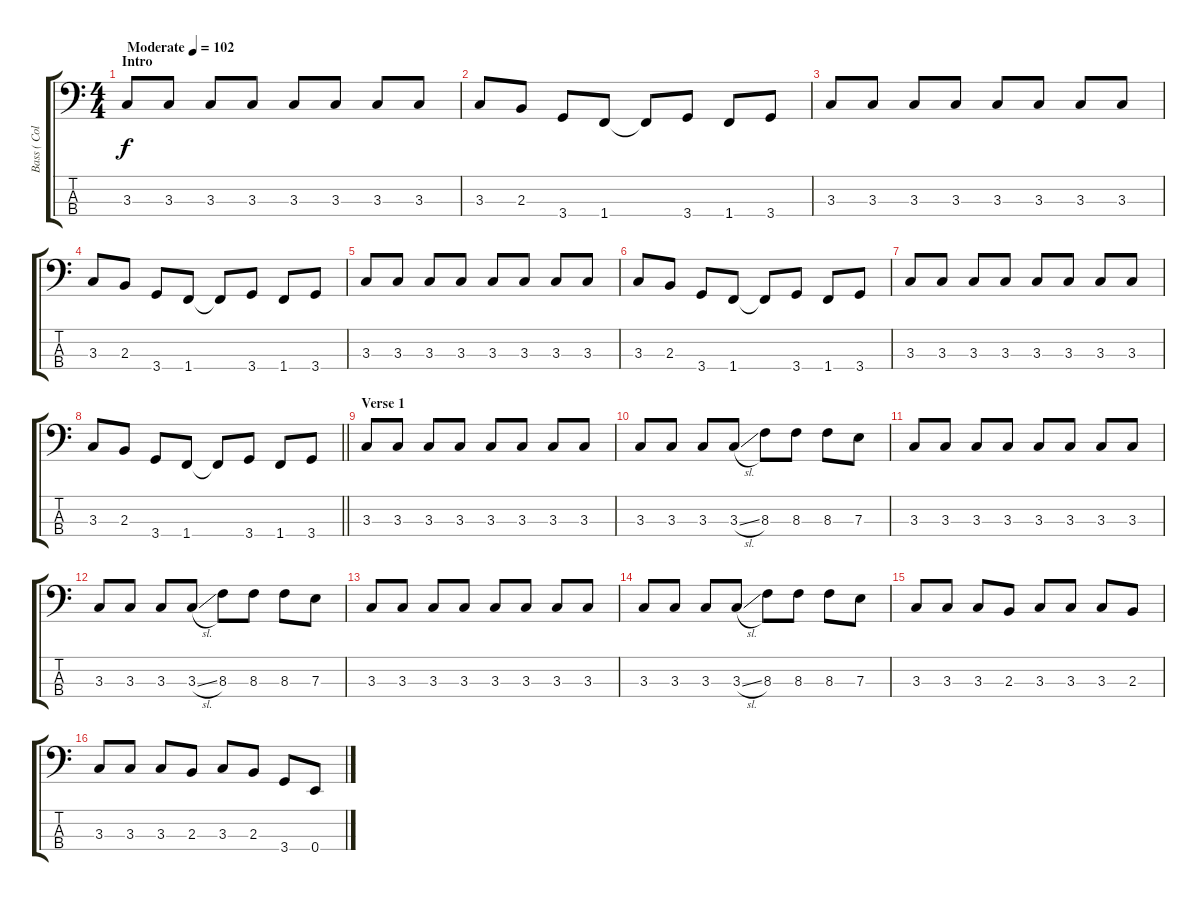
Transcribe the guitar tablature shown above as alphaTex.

\track ("Bass ( Colin Greenwood )" "Bass ( Col") {instrument electricbassfinger}
\staff {score tabs}
\tuning (G2 D2 A1 E1) {hide}
\ts (4 4)
\section ("" "Intro")
\tempo (102 "Moderate")
\clef f4
\ks c
3.3.8{dy f instrument electricbassfinger} 3.3.8 3.3.8 3.3.8 3.3.8 3.3.8 3.3.8 3.3.8 |
3.3.8 2.3.8 3.4.8 1.4.8 1.4{t}.8 3.4.8 1.4.8 3.4.8 |
3.3.8 3.3.8 3.3.8 3.3.8 3.3.8 3.3.8 3.3.8 3.3.8 |
3.3.8 2.3.8 3.4.8 1.4.8 1.4{t}.8 3.4.8 1.4.8 3.4.8 |
3.3.8 3.3.8 3.3.8 3.3.8 3.3.8 3.3.8 3.3.8 3.3.8 |
3.3.8 2.3.8 3.4.8 1.4.8 1.4{t}.8 3.4.8 1.4.8 3.4.8 |
3.3.8 3.3.8 3.3.8 3.3.8 3.3.8 3.3.8 3.3.8 3.3.8 |
\barLineRight lightlight
3.3.8 2.3.8 3.4.8 1.4.8 1.4{t}.8 3.4.8 1.4.8 3.4.8 |
\section ("" "Verse 1")
3.3.8 3.3.8 3.3.8 3.3.8 3.3.8 3.3.8 3.3.8 3.3.8 |
3.3.8 3.3.8 3.3.8 3.3{sl}.8 8.3.8 8.3.8 8.3.8 7.3.8 |
3.3.8 3.3.8 3.3.8 3.3.8 3.3.8 3.3.8 3.3.8 3.3.8 |
3.3.8 3.3.8 3.3.8 3.3{sl}.8 8.3.8 8.3.8 8.3.8 7.3.8 |
3.3.8 3.3.8 3.3.8 3.3.8 3.3.8 3.3.8 3.3.8 3.3.8 |
3.3.8 3.3.8 3.3.8 3.3{sl}.8 8.3.8 8.3.8 8.3.8 7.3.8 |
3.3.8 3.3.8 3.3.8 2.3.8 3.3.8 3.3.8 3.3.8 2.3.8 |
3.3.8 3.3.8 3.3.8 2.3.8 3.3.8 2.3.8 3.4.8 0.4.8
